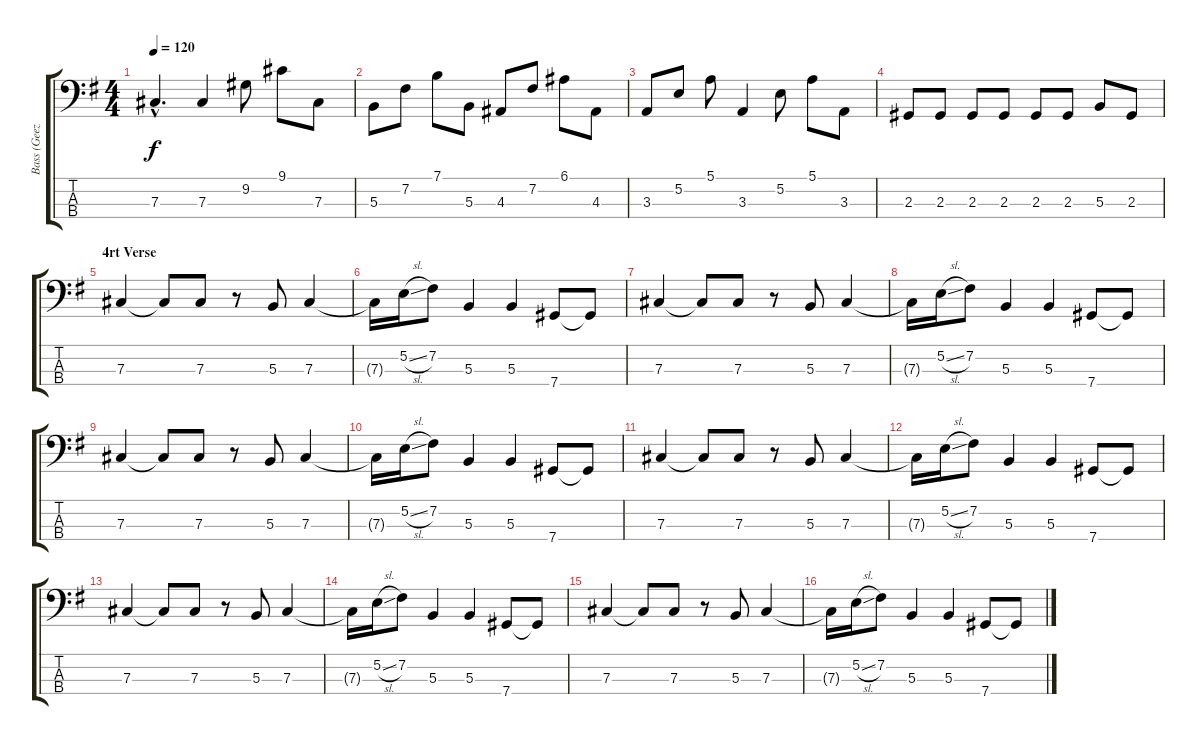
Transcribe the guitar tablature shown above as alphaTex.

\track ("Bass (Geeze Butler)" "Bass (Geez") {instrument electricbassfinger}
\staff {score tabs}
\tuning (E2 B1 Gb1 Db1) {hide}
\ts (4 4)
\tempo 120
\clef f4
\ks g
7.3{hac}.4{d dy f} 7.3.4 9.2.8 9.1.8 7.3.8 |
5.3.8 7.2.8 7.1.8 5.3.8 4.3.8 7.2.8 6.1.8 4.3.8 |
3.3.8 5.2.8 5.1.8 3.3.4 5.2.8 5.1.8 3.3.8 |
2.3.8 2.3.8 2.3.8 2.3.8 2.3.8 2.3.8 5.3.8 2.3.8 |
\section ("" "4rt Verse")
7.3.4 7.3{t}.8 7.3.8 r.8 5.3.8 7.3.4 |
7.3{t}.16 5.2{sl}.16 7.2.8 5.3.4 5.3.4 7.4.8 7.4{t}.8 |
7.3.4 7.3{t}.8 7.3.8 r.8 5.3.8 7.3.4 |
7.3{t}.16 5.2{sl}.16 7.2.8 5.3.4 5.3.4 7.4.8 7.4{t}.8 |
7.3.4 7.3{t}.8 7.3.8 r.8 5.3.8 7.3.4 |
7.3{t}.16 5.2{sl}.16 7.2.8 5.3.4 5.3.4 7.4.8 7.4{t}.8 |
7.3.4 7.3{t}.8 7.3.8 r.8 5.3.8 7.3.4 |
7.3{t}.16 5.2{sl}.16 7.2.8 5.3.4 5.3.4 7.4.8 7.4{t}.8 |
7.3.4 7.3{t}.8 7.3.8 r.8 5.3.8 7.3.4 |
7.3{t}.16 5.2{sl}.16 7.2.8 5.3.4 5.3.4 7.4.8 7.4{t}.8 |
7.3.4 7.3{t}.8 7.3.8 r.8 5.3.8 7.3.4 |
7.3{t}.16 5.2{sl}.16 7.2.8 5.3.4 5.3.4 7.4.8 7.4{t}.8
